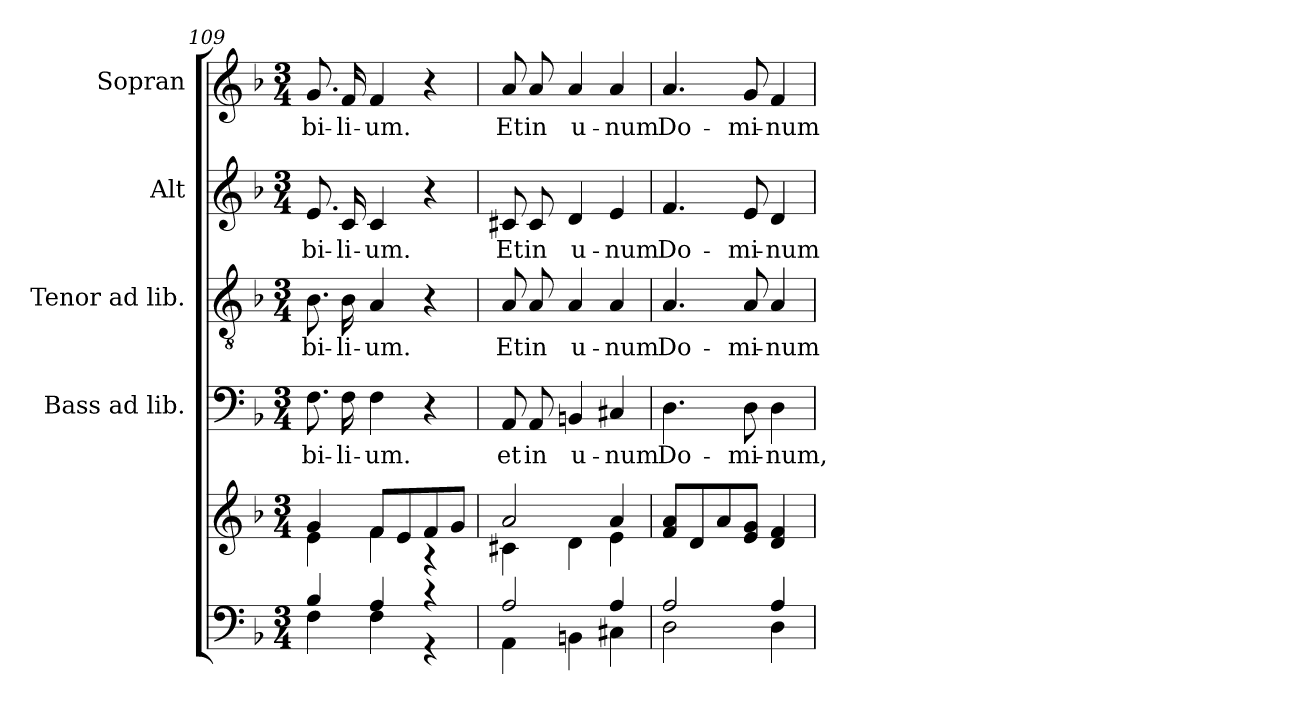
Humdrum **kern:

**kern	**kern	**kern	**text	**kern	**text	**kern	**text	**kern	**text
*part5	*part5	*part4	*part4	*part3	*part3	*part2	*part2	*part1	*part1
*staff6	*staff5	*staff4	*staff4	*staff3	*staff3	*staff2	*staff2	*staff1	*staff1
*	*	*I"Bass ad lib.	*	*I"Tenor ad lib.	*	*I"Alt	*	*I"Sopran	*
*	*	*I'B.	*	*I'T.	*	*I'A.	*	*I'S.	*
*clefF4	*clefG2	*clefF4	*	*clefGv2	*	*clefG2	*	*clefG2	*
*k[b-]	*k[b-]	*k[b-]	*	*k[b-]	*	*k[b-]	*	*k[b-]	*
*F:	*F:	*F:	*	*F:	*	*F:	*	*F:	*
*M3/4	*M3/4	*M3/4	*	*M3/4	*	*M3/4	*	*M3/4	*
=109	=109	=109	=109	=109	=109	=109	=109	=109	=109
*^	*^	*	*	*	*	*	*	*	*
!	!	!	!	!	!LO:LY:b	!	!LO:LY:b	!	!LO:LY:b	!	!LO:LY:b
4B-/	4F\	4g/	4e\	8.F\	-bi-	8.B-\	-bi-	8.e/	-bi-	8.g/	-bi-
!	!	!	!	!	!LO:LY:b	!	!LO:LY:b	!	!LO:LY:b	!	!LO:LY:b
.	.	.	.	16F\	-li-	16B-\	-li-	16c/	-li-	16f/	-li-
!	!	!	!	!	!LO:LY:b	!	!LO:LY:b	!	!LO:LY:b	!	!LO:LY:b
4A/	4F\	8f/L	4f\	4F\	-um.	4A/	-um.	4c/	-um.	4f/	-um.
.	.	8e/	.	.	.	.	.	.	.	.	.
4r	4r	8f/	4rA	4r	.	4r	.	4r	.	4r	.
.	.	8g/J	.	.	.	.	.	.	.	.	.
=110	=110	=110	=110	=110	=110	=110	=110	=110	=110	=110	=110
!	!	!	!	!	!LO:LY:b	!	!LO:LY:b	!	!LO:LY:b	!	!LO:LY:b
2A/	4AA\	2a/	4c#X\	8AA/	et	8A/	Et	8c#X/	Et	8a/	Et
!	!	!	!	!	!LO:LY:b	!	!LO:LY:b	!	!LO:LY:b	!	!LO:LY:b
.	.	.	.	8AA/	in	8A/	in	8c#/	in	8a/	in
!	!	!	!	!	!LO:LY:b	!	!LO:LY:b	!	!LO:LY:b	!	!LO:LY:b
.	4BBn\	.	4d\	4BBn/	u-	4A/	u-	4d/	u-	4a/	u-
!	!	!	!	!	!LO:LY:b	!	!LO:LY:b	!	!LO:LY:b	!	!LO:LY:b
4A/	4C#X\	4a/	4e\	4C#X/	-num	4A/	-num	4e/	-num	4a/	-num
=111	=111	=111	=111	=111	=111	=111	=111	=111	=111	=111	=111
!	!	!	!	!	!LO:LY:b	!	!LO:LY:b	!	!LO:LY:b	!	!LO:LY:b
*	*	*v	*v	*	*	*	*	*	*	*	*
2A/	2D\	8f/ 8a/L	4.D\	Do-	4.A/	Do-	4.f/	Do-	4.a/	Do-
.	.	8d/	.	.	.	.	.	.	.	.
.	.	8a/	.	.	.	.	.	.	.	.
!	!	!	!	!LO:LY:b	!	!LO:LY:b	!	!LO:LY:b	!	!LO:LY:b
.	.	8e/ 8g/J	8D\	-mi-	8A/	-mi-	8e/	-mi-	8g/	-mi-
!	!	!	!	!LO:LY:b	!	!LO:LY:b	!	!LO:LY:b	!	!LO:LY:b
4A/	4D\	4d/ 4f/	4D\	-num,	4A/	-num	4d/	-num	4f/	-num
*v	*v	*	*	*	*	*	*	*	*	*
=	=	=	=	=	=	=	=	=	=
*-	*-	*-	*-	*-	*-	*-	*-	*-	*-
